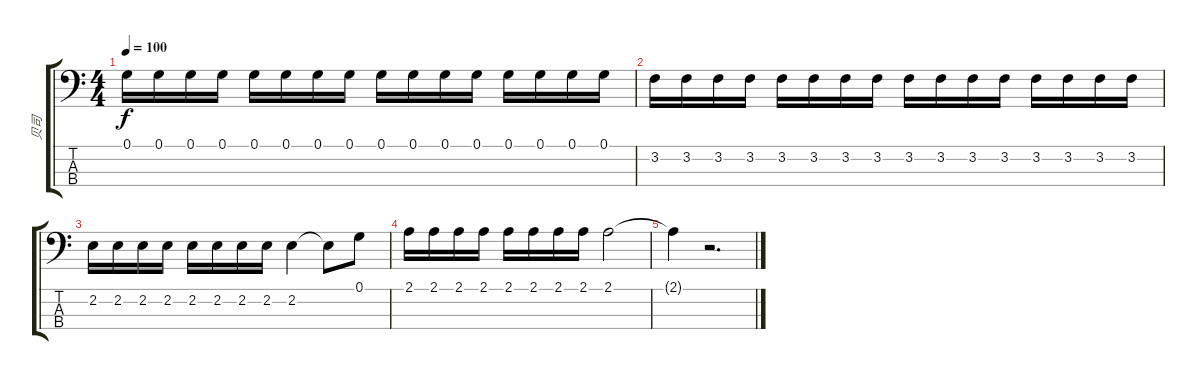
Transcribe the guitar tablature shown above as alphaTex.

\track ("贝司" "贝司") {instrument electricbassfinger}
\staff {score tabs}
\tuning (G2 D2 A1 E1) {hide}
\ts (4 4)
\tempo 100
\clef f4
\ks c
0.1.16{dy f} 0.1.16 0.1.16 0.1.16 0.1.16 0.1.16 0.1.16 0.1.16 0.1.16 0.1.16 0.1.16 0.1.16 0.1.16 0.1.16 0.1.16 0.1.16 |
3.2.16 3.2.16 3.2.16 3.2.16 3.2.16 3.2.16 3.2.16 3.2.16 3.2.16 3.2.16 3.2.16 3.2.16 3.2.16 3.2.16 3.2.16 3.2.16 |
2.2.16 2.2.16 2.2.16 2.2.16 2.2.16 2.2.16 2.2.16 2.2.16 2.2.4 2.2{t}.8 0.1.8 |
2.1.16 2.1.16 2.1.16 2.1.16 2.1.16 2.1.16 2.1.16 2.1.16 2.1.2 |
2.1{t}.4 r.2{d}
